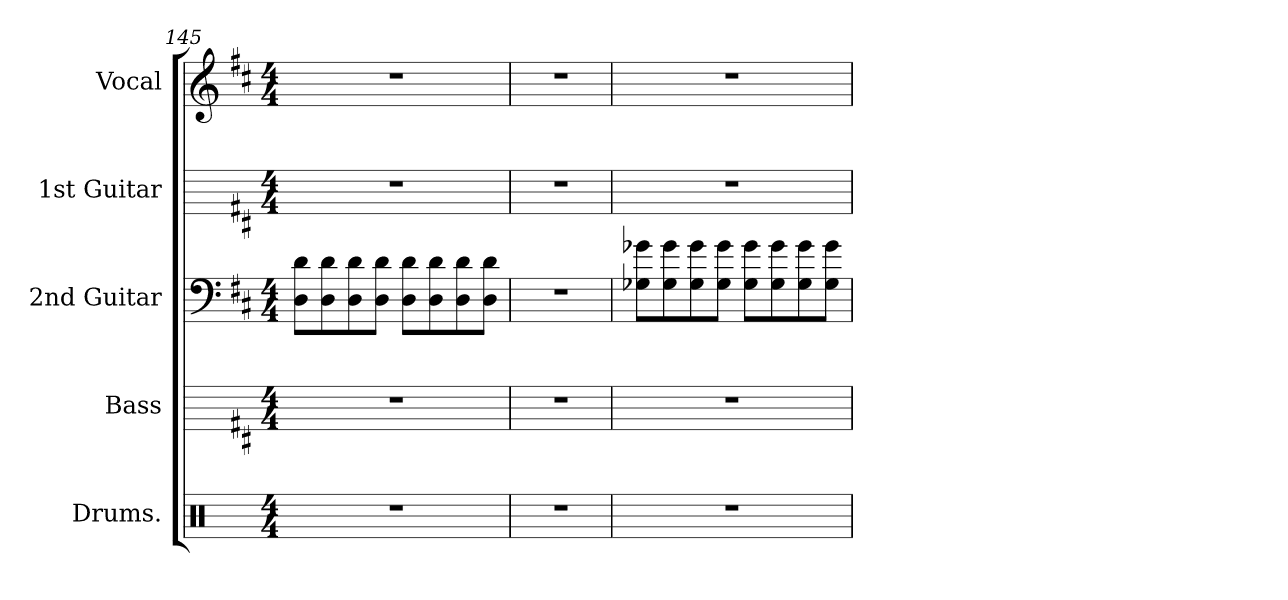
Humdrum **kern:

**kern	**kern	**kern	**kern	**kern
*part5	*part4	*part3	*part2	*part1
*staff5	*staff4	*staff3	*staff2	*staff1
*I"Drums.	*I"Bass	*I"2nd Guitar	*I"1st Guitar	*I"Vocal
*I'Drs.	*I'Ba.	*I'Gt.2	*I'Gt.1	*I'Vo.
*clefX	*	*	*	*clefG2
*	*ITrd7c12	*	*	*
*k[]	*k[f#c#]	*k[f#c#]	*k[f#c#]	*k[f#c#]
*M4/4	*M4/4	*M4/4	*M4/4	*M4/4
=145	=145	=145	=145	=145
1r	1r	8D\ 8d\L	1r	1r
.	.	8D\ 8d\	.	.
.	.	8D\ 8d\	.	.
.	.	8D\ 8d\J	.	.
.	.	8D\ 8d\L	.	.
.	.	8D\ 8d\	.	.
.	.	8D\ 8d\	.	.
.	.	8D\ 8d\J	.	.
=146	=146	=146	=146	=146
1r	1r	1r	1r	1r
=147	=147	=147	=147	=147
1r	1r	8G-\ 8g-\L	1r	1r
.	.	8G-\ 8g-\	.	.
.	.	8G-\ 8g-\	.	.
.	.	8G-\ 8g-\J	.	.
.	.	8G-\ 8g-\L	.	.
.	.	8G-\ 8g-\	.	.
.	.	8G-\ 8g-\	.	.
.	.	8G-\ 8g-\J	.	.
=	=	=	=	=
*-	*-	*-	*-	*-
